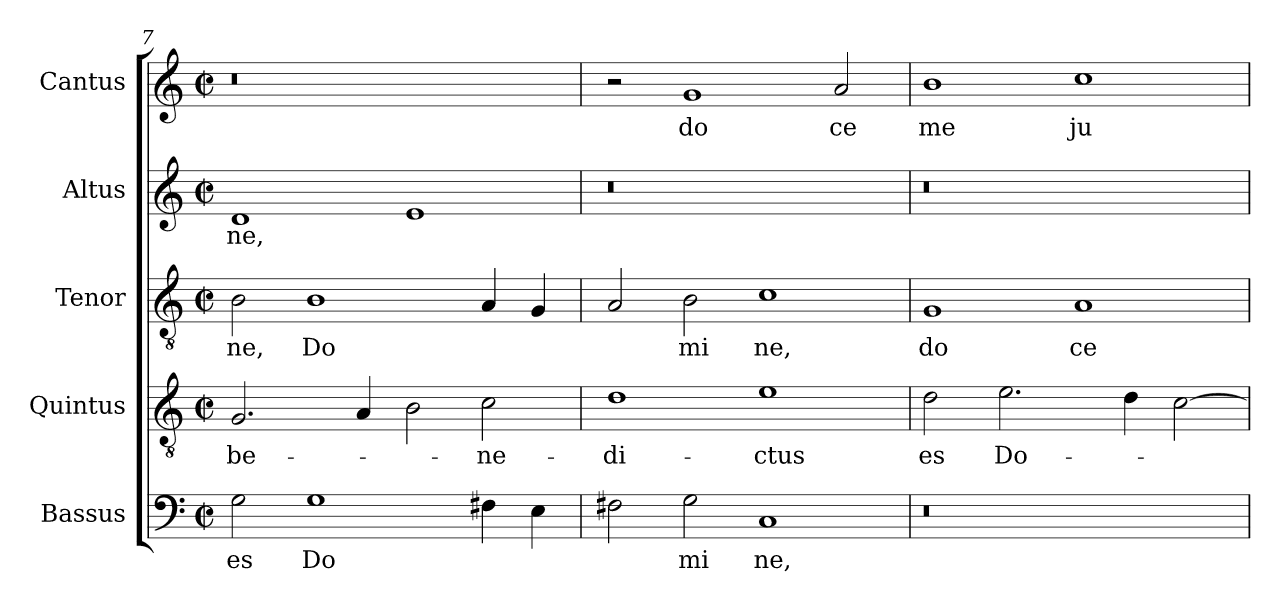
**kern	**text	**kern	**text	**kern	**text	**kern	**text	**kern	**text
*part5	*part5	*part4	*part4	*part3	*part3	*part2	*part2	*part1	*part1
*staff5	*staff5	*staff4	*staff4	*staff3	*staff3	*staff2	*staff2	*staff1	*staff1
*I"Bassus	*	*I"Quintus	*	*I"Tenor	*	*I"Altus	*	*I"Cantus	*
*clefF4	*	*clefGv2	*	*clefGv2	*	*clefG2	*	*clefG2	*
*M2/2	*	*M2/2	*	*M2/2	*	*M2/2	*	*M2/2	*
*met(c|)	*	*met(c|)	*	*met(c|)	*	*met(c|)	*	*met(c|)	*
=7	=7	=7	=7	=7	=7	=7	=7	=7	=7
!	!LO:LY:b:cj	!	!LO:LY:b:cj	!	!LO:LY:b:cj	!	!LO:LY:b:cj	!	!
2G\	es	2.G/	be-	2B\	ne,	1d	ne,	0r	.
!	!LO:LY:b:cj	!	!	!	!LO:LY:b:cj	!	!	!	!
1G	Do	.	.	1B	Do	.	.	.	.
.	.	4A/	.	.	.	.	.	.	.
.	.	2B\	.	.	.	1e	.	.	.
!	!	!	!LO:LY:b:cj	!	!	!	!	!	!
4F#X\	.	2c\	-ne-	4A/	.	.	.	.	.
4E\	.	.	.	4G/	.	.	.	.	.
=8	=8	=8	=8	=8	=8	=8	=8	=8	=8
!	!	!	!LO:LY:b:cj	!	!	!	!	!	!
2F#X\	.	1d	-di-	2A/	.	0r	.	2r	.
!	!LO:LY:b:cj	!	!	!	!LO:LY:b:cj	!	!	!	!LO:LY:b:cj
2G\	mi	.	.	2B\	mi	.	.	1g	do
!	!LO:LY:b:cj	!	!LO:LY:b:cj	!	!LO:LY:b:cj	!	!	!	!
1C	ne,	1e	-ctus	1c	ne,	.	.	.	.
!	!	!	!	!	!	!	!	!	!LO:LY:b:cj
.	.	.	.	.	.	.	.	2a/	ce
=9	=9	=9	=9	=9	=9	=9	=9	=9	=9
!	!	!	!LO:LY:b:cj	!	!LO:LY:b:cj	!	!	!	!LO:LY:b:cj
0r	.	2d\	es	1G	do	0r	.	1b	me
!	!	!	!LO:LY:b	!	!	!	!	!	!
.	.	2.e\	Do-	.	.	.	.	.	.
!	!	!	!	!	!LO:LY:b:cj	!	!	!	!LO:LY:b:cj
.	.	.	.	1A	ce	.	.	1cc	ju
.	.	4d\	.	.	.	.	.	.	.
.	.	[>2c\	.	.	.	.	.	.	.
=	=	=	=	=	=	=	=	=	=
*-	*-	*-	*-	*-	*-	*-	*-	*-	*-
